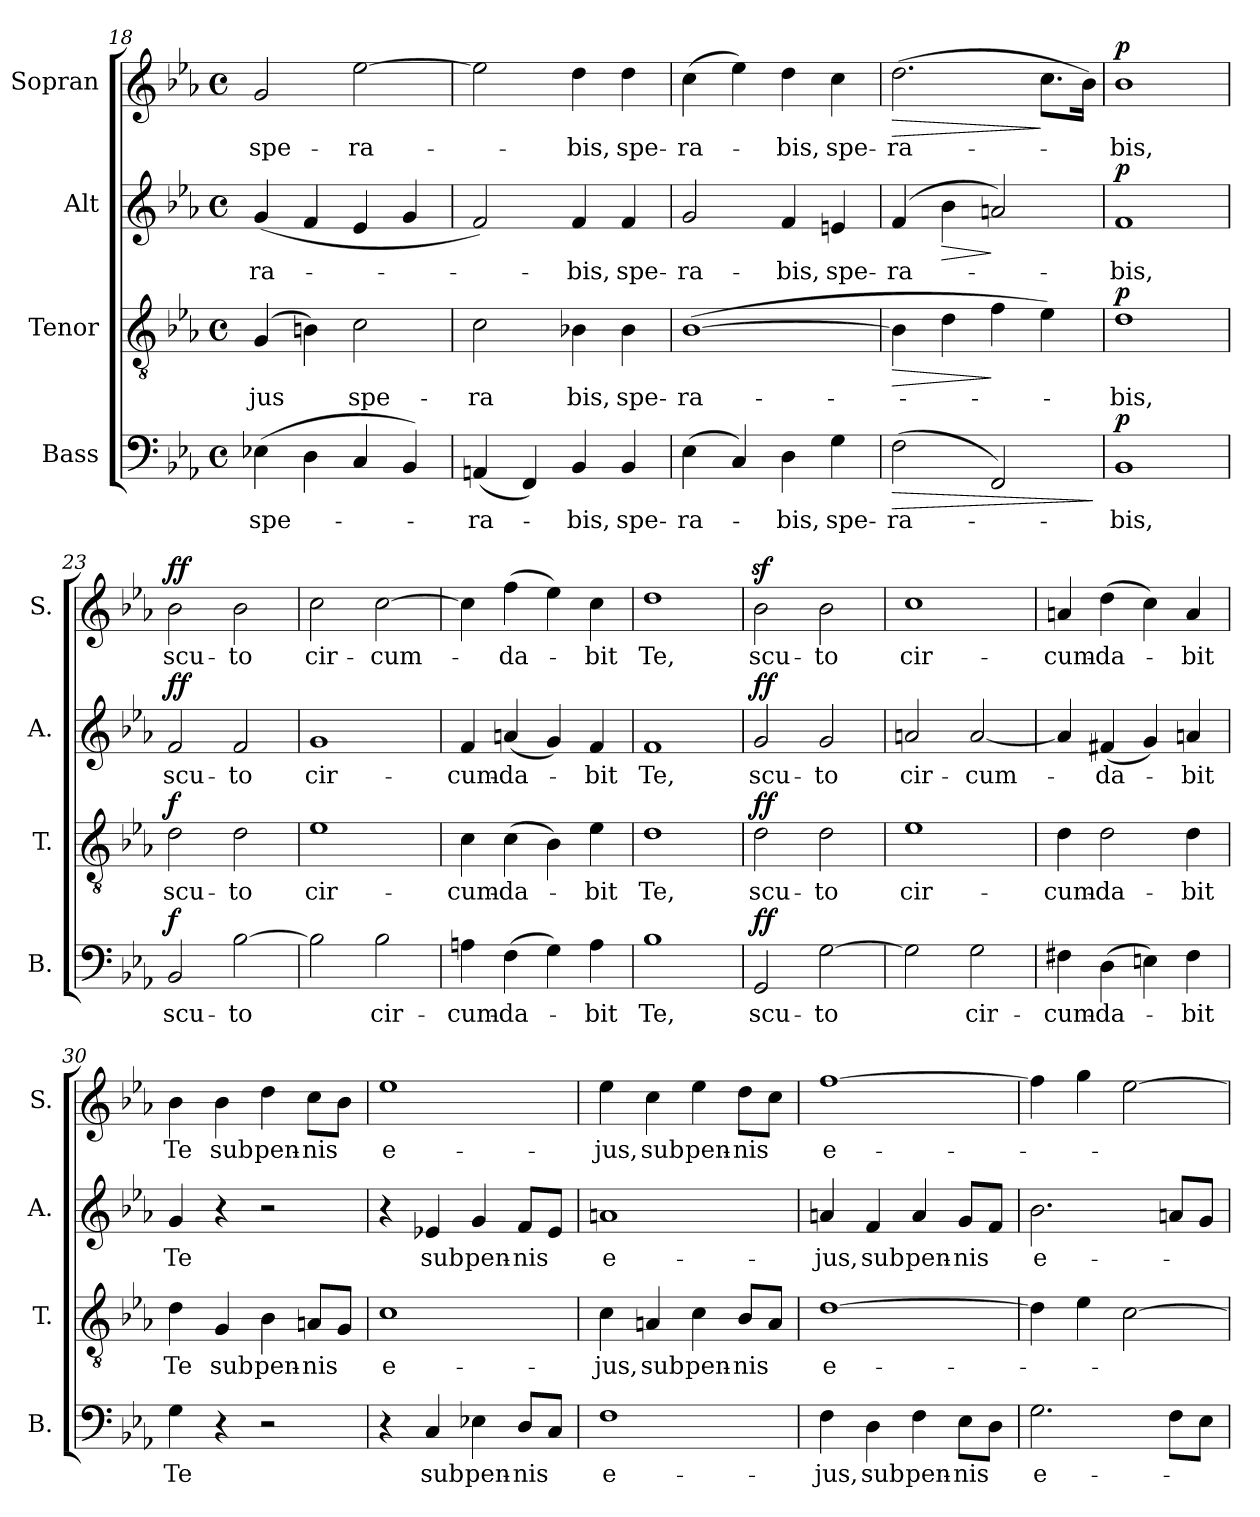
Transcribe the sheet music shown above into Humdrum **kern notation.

**kern	**text	**dynam	**kern	**text	**dynam	**kern	**text	**dynam	**kern	**text	**dynam
*part4	*part4	*part4	*part3	*part3	*part3	*part2	*part2	*part2	*part1	*part1	*part1
*staff4	*staff4	*staff4	*staff3	*staff3	*staff3	*staff2	*staff2	*staff2	*staff1	*staff1	*staff1
*I"Bass	*	*	*I"Tenor	*	*	*I"Alt	*	*	*I"Sopran	*	*
*I'B.	*	*	*I'T.	*	*	*I'A.	*	*	*I'S.	*	*
*clefF4	*	*	*clefGv2	*	*	*clefG2	*	*	*clefG2	*	*
*k[b-e-a-]	*	*	*k[b-e-a-]	*	*	*k[b-e-a-]	*	*	*k[b-e-a-]	*	*
*E-:	*	*	*E-:	*	*	*E-:	*	*	*E-:	*	*
*M4/4	*	*	*M4/4	*	*	*M4/4	*	*	*M4/4	*	*
*met(c)	*	*	*met(c)	*	*	*met(c)	*	*	*met(c)	*	*
=18	=18	=18	=18	=18	=18	=18	=18	=18	=18	=18	=18
!	!LO:LY:b	!	!	!LO:LY:b	!	!	!LO:LY:b	!	!	!LO:LY:b	!
(>4E-X\	spe-	.	(4G/	-jus	.	(<4g/	-ra-	.	2g/	spe-	.
4D\	.	.	4Bn\)	.	.	4f/	.	.	.	.	.
!	!	!	!	!LO:LY:b	!	!	!	!	!	!LO:LY:b	!
4C/	.	.	2c\	spe-	.	4e-/	.	.	[2ee-\	-ra-	.
4BB-/)	.	.	.	.	.	4g/	.	.	.	.	.
=19	=19	=19	=19	=19	=19	=19	=19	=19	=19	=19	=19
!	!LO:LY:b	!	!	!LO:LY:b	!	!	!	!	!	!	!
(<4AAn/	-ra-	.	2c\	-ra	.	2f/)	.	.	2ee-\]	.	.
4FF/)	.	.	.	.	.	.	.	.	.	.	.
!	!LO:LY:b	!	!	!LO:LY:b	!	!	!LO:LY:b	!	!	!LO:LY:b	!
4BB-/	-bis,	.	4B-X\	bis,	.	4f/	-bis,	.	4dd\	-bis,	.
!	!LO:LY:b	!	!	!LO:LY:b	!	!	!LO:LY:b	!	!	!LO:LY:b	!
4BB-/	spe-	.	4B-\	spe-	.	4f/	spe-	.	4dd\	spe-	.
!!LO:LB:g=z
=20	=20	=20	=20	=20	=20	=20	=20	=20	=20	=20	=20
!	!LO:LY:b	!	!	!LO:LY:b	!	!	!LO:LY:b	!	!	!LO:LY:b	!
(>4E-\	-ra-	.	(>[1B-	-ra-	.	2g/	-ra-	.	(>4cc\	-ra-	.
4C/)	.	.	.	.	.	.	.	.	4ee-\)	.	.
!	!LO:LY:b	!	!	!	!	!	!LO:LY:b	!	!	!LO:LY:b	!
4D\	-bis,	.	.	.	.	4f/	-bis,	.	4dd\	-bis,	.
!	!LO:LY:b	!	!	!	!	!	!LO:LY:b	!	!	!LO:LY:b	!
4G\	spe-	.	.	.	.	4en/	spe-	.	4cc\	spe-	.
=21	=21	=21	=21	=21	=21	=21	=21	=21	=21	=21	=21
!	!LO:LY:b	!LO:HP:b	!	!	!LO:HP:b	!	!LO:LY:b	!	!	!LO:LY:b	!LO:HP:b
(>2F\	-ra-	>	4B-\]	.	>	(4f/	-ra-	.	(>2.dd\	-ra-	>
!	!	!	!	!	!	!	!	!LO:HP:b	!	!	!
.	.	.	4d\	.	.	4b-\	.	>	.	.	.
2FF/)	.	.	4f\	.	]	2an/)	.	]	.	.	.
.	.	.	4e-\)	.	.	.	.	.	8.cc\L	.	]
.	.	.	.	.	.	.	.	.	16b-\Jk)	.	.
.	.	]	.	.	.	.	.	.	.	.	.
=22	=22	=22	=22	=22	=22	=22	=22	=22	=22	=22	=22
!	!LO:LY:b	!LO:DY:a	!	!LO:LY:b	!LO:DY:a	!	!LO:LY:b	!LO:DY:a	!	!LO:LY:b	!LO:DY:a
1BB-	-bis,	p	1d	-bis,	p	1f	-bis,	p	1b-	-bis,	p
=23	=23	=23	=23	=23	=23	=23	=23	=23	=23	=23	=23
!	!LO:LY:b	!LO:DY:a	!	!LO:LY:b	!LO:DY:a	!	!LO:LY:b	!LO:DY:a	!	!LO:LY:b	!LO:DY:a
2BB-/	scu-	f	2d\	scu-	f	2f/	scu-	ff	2b-\	scu-	ff
!	!LO:LY:b	!	!	!LO:LY:b	!	!	!LO:LY:b	!	!	!LO:LY:b	!
[2B-\	-to	.	2d\	-to	.	2f/	-to	.	2b-\	-to	.
=24	=24	=24	=24	=24	=24	=24	=24	=24	=24	=24	=24
!	!	!	!	!LO:LY:b	!	!	!LO:LY:b	!	!	!LO:LY:b	!
2B-\]	.	.	1e-	cir-	.	1g	cir-	.	2cc\	cir-	.
!	!LO:LY:b	!	!	!	!	!	!	!	!	!LO:LY:b	!
2B-\	cir-	.	.	.	.	.	.	.	[2cc\	-cum-	.
!!LO:PB:g=z
=25	=25	=25	=25	=25	=25	=25	=25	=25	=25	=25	=25
!	!LO:LY:b	!	!	!LO:LY:b	!	!	!LO:LY:b	!	!	!	!
4An\	-cum-	.	4c\	-cum-	.	4f/	-cum-	.	4cc\]	.	.
!	!LO:LY:b	!	!	!LO:LY:b	!	!	!LO:LY:b	!	!	!LO:LY:b	!
(>4F\	-da-	.	(>4c\	-da-	.	(<4an/	-da-	.	(>4ff\	-da-	.
4G\)	.	.	4B-\)	.	.	4g/)	.	.	4ee-\)	.	.
!	!LO:LY:b	!	!	!LO:LY:b	!	!	!LO:LY:b	!	!	!LO:LY:b	!
4A\	-bit	.	4e-\	-bit	.	4f/	-bit	.	4cc\	-bit	.
=26	=26	=26	=26	=26	=26	=26	=26	=26	=26	=26	=26
!	!LO:LY:b	!	!	!LO:LY:b	!	!	!LO:LY:b	!	!	!LO:LY:b	!
1B-	Te,	.	1d	Te,	.	1f	Te,	.	1dd	Te,	.
=27	=27	=27	=27	=27	=27	=27	=27	=27	=27	=27	=27
!	!LO:LY:b	!LO:DY:a	!	!LO:LY:b	!LO:DY:a	!	!LO:LY:b	!LO:DY:a	!	!LO:LY:b	!
2GG/	scu-	ff	2d\	scu-	ff	2g/	scu-	ff	2b-z>\	scu-	.
!	!LO:LY:b	!	!	!LO:LY:b	!	!	!LO:LY:b	!	!	!LO:LY:b	!
[2G\	-to	.	2d\	-to	.	2g/	-to	.	2b-\	-to	.
=28	=28	=28	=28	=28	=28	=28	=28	=28	=28	=28	=28
!	!	!	!	!LO:LY:b	!	!	!LO:LY:b	!	!	!LO:LY:b	!
2G\]	.	.	1e-	cir-	.	2an/	cir-	.	1cc	cir-	.
!	!LO:LY:b	!	!	!	!	!	!LO:LY:b	!	!	!	!
2G\	cir-	.	.	.	.	[2a/	-cum-	.	.	.	.
=29	=29	=29	=29	=29	=29	=29	=29	=29	=29	=29	=29
!	!LO:LY:b	!	!	!LO:LY:b	!	!	!	!	!	!LO:LY:b	!
4F#X\	-cum-	.	4d\	-cum-	.	4a/]	.	.	4an/	-cum-	.
!	!LO:LY:b	!	!	!LO:LY:b	!	!	!LO:LY:b	!	!	!LO:LY:b	!
(>4D\	-da-	.	2d\	-da-	.	(<4f#X/	-da-	.	(>4dd\	-da-	.
4En\)	.	.	.	.	.	4g/)	.	.	4cc\)	.	.
!	!LO:LY:b	!	!	!LO:LY:b	!	!	!LO:LY:b	!	!	!LO:LY:b	!
4F#\	-bit	.	4d\	-bit	.	4an/	-bit	.	4a/	-bit	.
!!LO:LB:g=z
=30	=30	=30	=30	=30	=30	=30	=30	=30	=30	=30	=30
!	!LO:LY:b	!	!	!LO:LY:b	!	!	!LO:LY:b	!	!	!LO:LY:b	!
4G\	Te	.	4d\	Te	.	4g/	Te	.	4b-\	Te	.
!	!	!	!	!LO:LY:b	!	!	!	!	!	!LO:LY:b	!
4r	.	.	4G/	sub	.	4r	.	.	4b-\	sub	.
!	!	!	!	!LO:LY:b	!	!	!	!	!	!LO:LY:b	!
2r	.	.	4B-\	pen-	.	2r	.	.	4dd\	pen-	.
!	!	!	!	!LO:LY:b	!	!	!	!	!	!LO:LY:b	!
.	.	.	8An/L	-nis	.	.	.	.	8cc\L	-nis	.
.	.	.	8G/J	.	.	.	.	.	8b-\J	.	.
=31	=31	=31	=31	=31	=31	=31	=31	=31	=31	=31	=31
!	!	!	!	!LO:LY:b	!	!	!	!	!	!LO:LY:b	!
4r	.	.	1c	e-	.	4r	.	.	1ee-	e-	.
!	!LO:LY:b	!	!	!	!	!	!LO:LY:b	!	!	!	!
4C/	sub	.	.	.	.	4e-X/	sub	.	.	.	.
!	!LO:LY:b	!	!	!	!	!	!LO:LY:b	!	!	!	!
4E-X\	pen-	.	.	.	.	4g/	pen-	.	.	.	.
!	!LO:LY:b	!	!	!	!	!	!LO:LY:b	!	!	!	!
8D/L	-nis	.	.	.	.	8f/L	-nis	.	.	.	.
8C/J	.	.	.	.	.	8e-/J	.	.	.	.	.
=32	=32	=32	=32	=32	=32	=32	=32	=32	=32	=32	=32
!	!LO:LY:b	!	!	!LO:LY:b	!	!	!LO:LY:b	!	!	!LO:LY:b	!
1F	e-	.	4c\	-jus,	.	1an	e-	.	4ee-\	-jus,	.
!	!	!	!	!LO:LY:b	!	!	!	!	!	!LO:LY:b	!
.	.	.	4An/	sub	.	.	.	.	4cc\	sub	.
!	!	!	!	!LO:LY:b	!	!	!	!	!	!LO:LY:b	!
.	.	.	4c\	pen-	.	.	.	.	4ee-\	pen-	.
!	!	!	!	!LO:LY:b	!	!	!	!	!	!LO:LY:b	!
.	.	.	8B-/L	-nis	.	.	.	.	8dd\L	-nis	.
.	.	.	8A/J	.	.	.	.	.	8cc\J	.	.
=33	=33	=33	=33	=33	=33	=33	=33	=33	=33	=33	=33
!	!LO:LY:b	!	!	!LO:LY:b	!	!	!LO:LY:b	!	!	!LO:LY:b	!
4F\	-jus,	.	[1d	e-	.	4an/	-jus,	.	[1ff	e-	.
!	!LO:LY:b	!	!	!	!	!	!LO:LY:b	!	!	!	!
4D\	sub	.	.	.	.	4f/	sub	.	.	.	.
!	!LO:LY:b	!	!	!	!	!	!LO:LY:b	!	!	!	!
4F\	pen-	.	.	.	.	4a/	pen-	.	.	.	.
!	!LO:LY:b	!	!	!	!	!	!LO:LY:b	!	!	!	!
8E-\L	-nis	.	.	.	.	8g/L	-nis	.	.	.	.
8D\J	.	.	.	.	.	8f/J	.	.	.	.	.
=34	=34	=34	=34	=34	=34	=34	=34	=34	=34	=34	=34
!	!LO:LY:b	!	!	!	!	!	!LO:LY:b	!	!	!	!
2.G\	e-	.	4d\]	.	.	2.b-\	e-	.	4ff\]	.	.
.	.	.	4e-\	.	.	.	.	.	4gg\	.	.
.	.	.	[2c\	.	.	.	.	.	[2ee-\	.	.
8F\L	.	.	.	.	.	8an/L	.	.	.	.	.
8E-\J	.	.	.	.	.	8g/J	.	.	.	.	.
=	=	=	=	=	=	=	=	=	=	=	=
*-	*-	*-	*-	*-	*-	*-	*-	*-	*-	*-	*-
